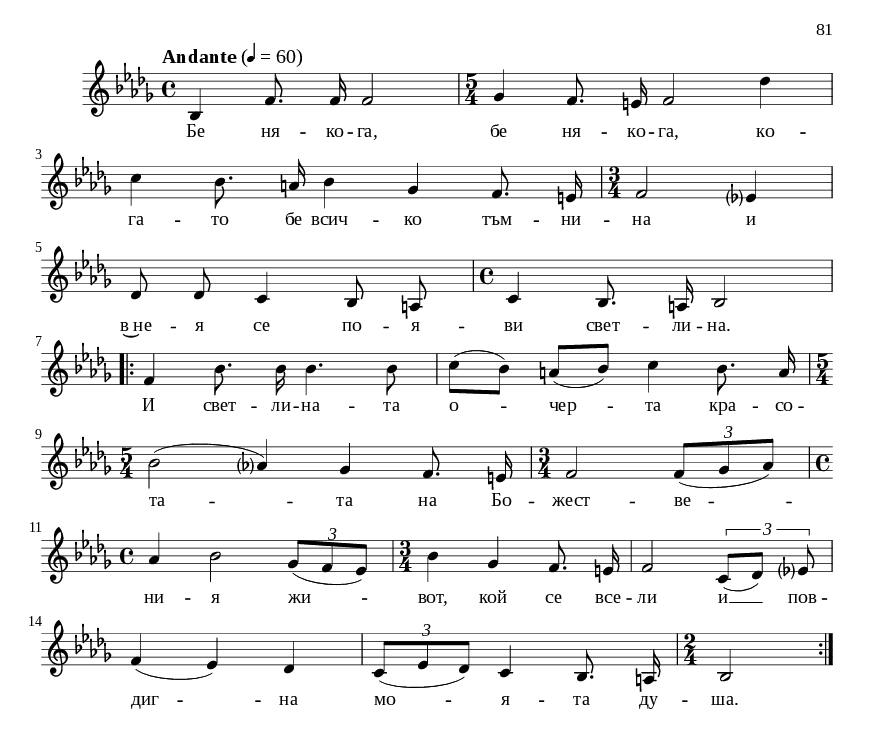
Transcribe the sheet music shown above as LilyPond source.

\version "2.24.4"

% include paper part and global functions
\include "include/globals.ily"

\bookpart {
  \label #'ref098
  \tocItem \markup "Бершид Ба"
  \include "include/bookpart-paper.ily"
  \paper {
      print-first-page-number = ##t
      bookpart-level-page-numbering = ##t
  print-page-number = ##t
      first-page-number = #81
}
\score {
    \include "include/score-layout.ily"


    \new Voice \absolute  {
      \clef treble
      \key bes \minor
      \time 4/4
      \tempoFunc "Andante" 4 "60"

      \autoBeamOff

      bes4 f'8. f'16 f'2 | \time 5/4  ges'4 f'8. e'16 f'2 des''4 \break |

      c''4 bes'8. a'16 bes'4 ges' f'8. e'16 | \time 3/4  f'2 ees'?4 \break |

      des'8 des' c'4 bes8 a | \time 4/4  c'4 bes8. a16 bes2 \break |

      \bar ".|:-|"
      f'4 bes'8. bes'16 bes'4. bes'8 | \autoBeamOn c''8  ( bes')  a' ( bes' ) c''4 \autoBeamOff bes'8. a'16 \break |

      \time 5/4  | bes'2 ( as'?4 )  ges' f'8. e'16 | \time 3/4  f'2 \times 2/3  {  f'8 [ ( ges' as'8 ) ] } \break |

      \time 4/4  as'4 bes'2  \times 2/3  {  ges'8 ( [ f' es'8 ] ) } | \time 3/4  bes'4 ges'4 f'8. e'16

      f'2 \times 2/3 { c'8 [ ( des' ) ] es'?8  } | \break

      f'4 ( es' ) des' | \times 2/3  { c'8 [ ( es' des'8 ) ] } c'4 bes8. a16  | \time 2/4  bes2  \break |

      \bar ":|."
    }

    \addlyrics {
      Бе ня -- ко  -- га, бе ня -- ко -- га,
      ко -- га -- то бе всич -- ко тъм -- ни -- на
      и в~не -- я се по -- я -- ви свет -- ли -- на.
      И свет -- ли -- на -- та о -- чер -- та кра -- со -- та -- та
      на Бо -- жест -- ве -- ни -- я жи -- вот,
      кой се все -- ли
      и __ пов -- диг -- на мо -- я -- та ду -- ша.
    }

    \header {
      title = \titleFunc #'ref_desc_5 "Бершид Ба" "Beršid ba"
    }

    \midi{}

  } % score

} % bookpart
